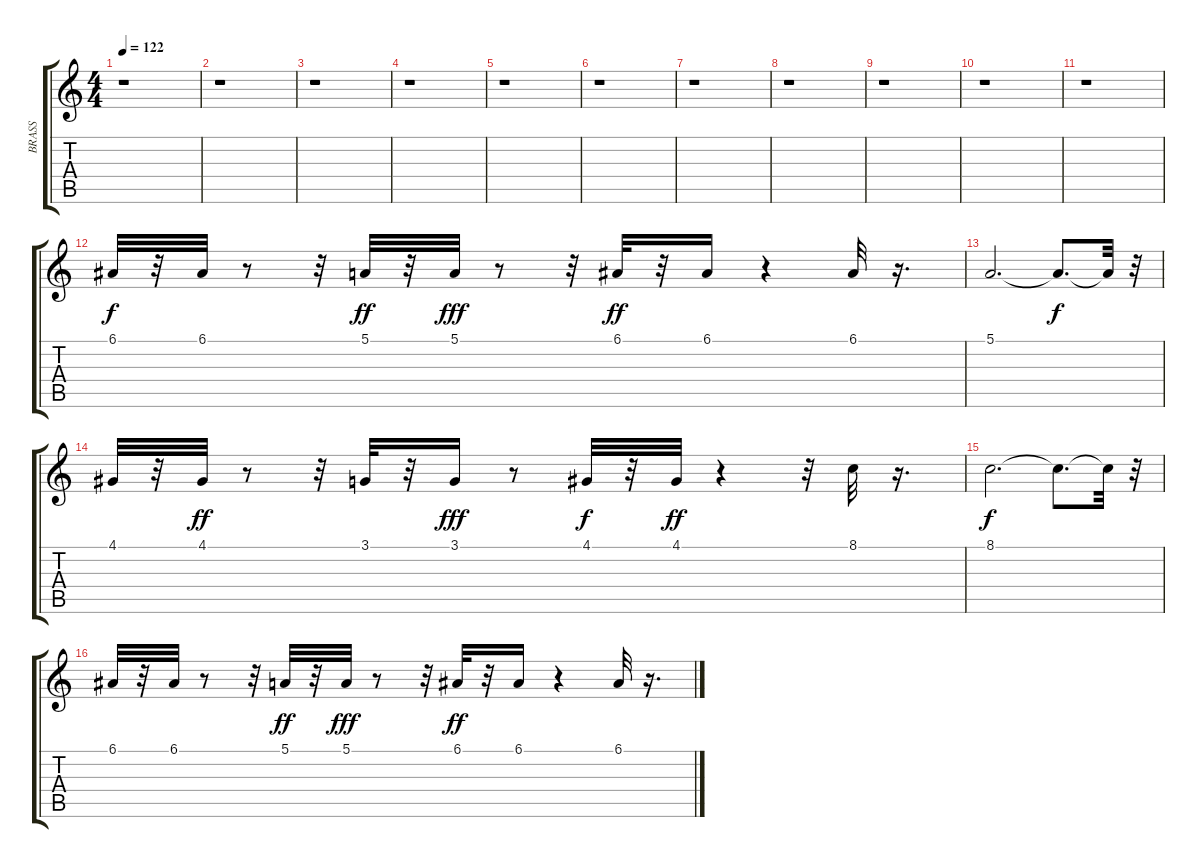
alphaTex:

\track ("BRASS" "BRASS") {instrument brasssection}
\staff {score tabs}
\tuning (E4 B3 G3 D3 A2 E2) {hide}
\ts (4 4)
\tempo 122
\clef g2
\ks c
r.1{dy f} |
r.1 |
r.1 |
r.1 |
r.1 |
r.1 |
r.1 |
r.1 |
r.1 |
r.1 |
r.1 |
6.1.32 r.32 6.1.32 r.8 r.32 5.1.32{dy ff} r.32 5.1.32{dy fff} r.8 r.32 6.1.32{dy ff} r.32 6.1.16 r.4 6.1.32 r.16{d} |
5.1.2{d} 5.1{t}.8{d dy f} 5.1{t}.32 r.32 |
4.1.32 r.32 4.1.32{dy ff} r.8 r.32 3.1.32 r.32 3.1.16{dy fff} r.8 4.1.32{dy f} r.32 4.1.32{dy ff} r.4 r.32 8.1.32 r.16{d} |
8.1.2{d dy f} 8.1{t}.8{d} 8.1{t}.32 r.32 |
6.1.32 r.32 6.1.32 r.8 r.32 5.1.32{dy ff} r.32 5.1.32{dy fff} r.8 r.32 6.1.32{dy ff} r.32 6.1.16 r.4 6.1.32 r.16{d}
